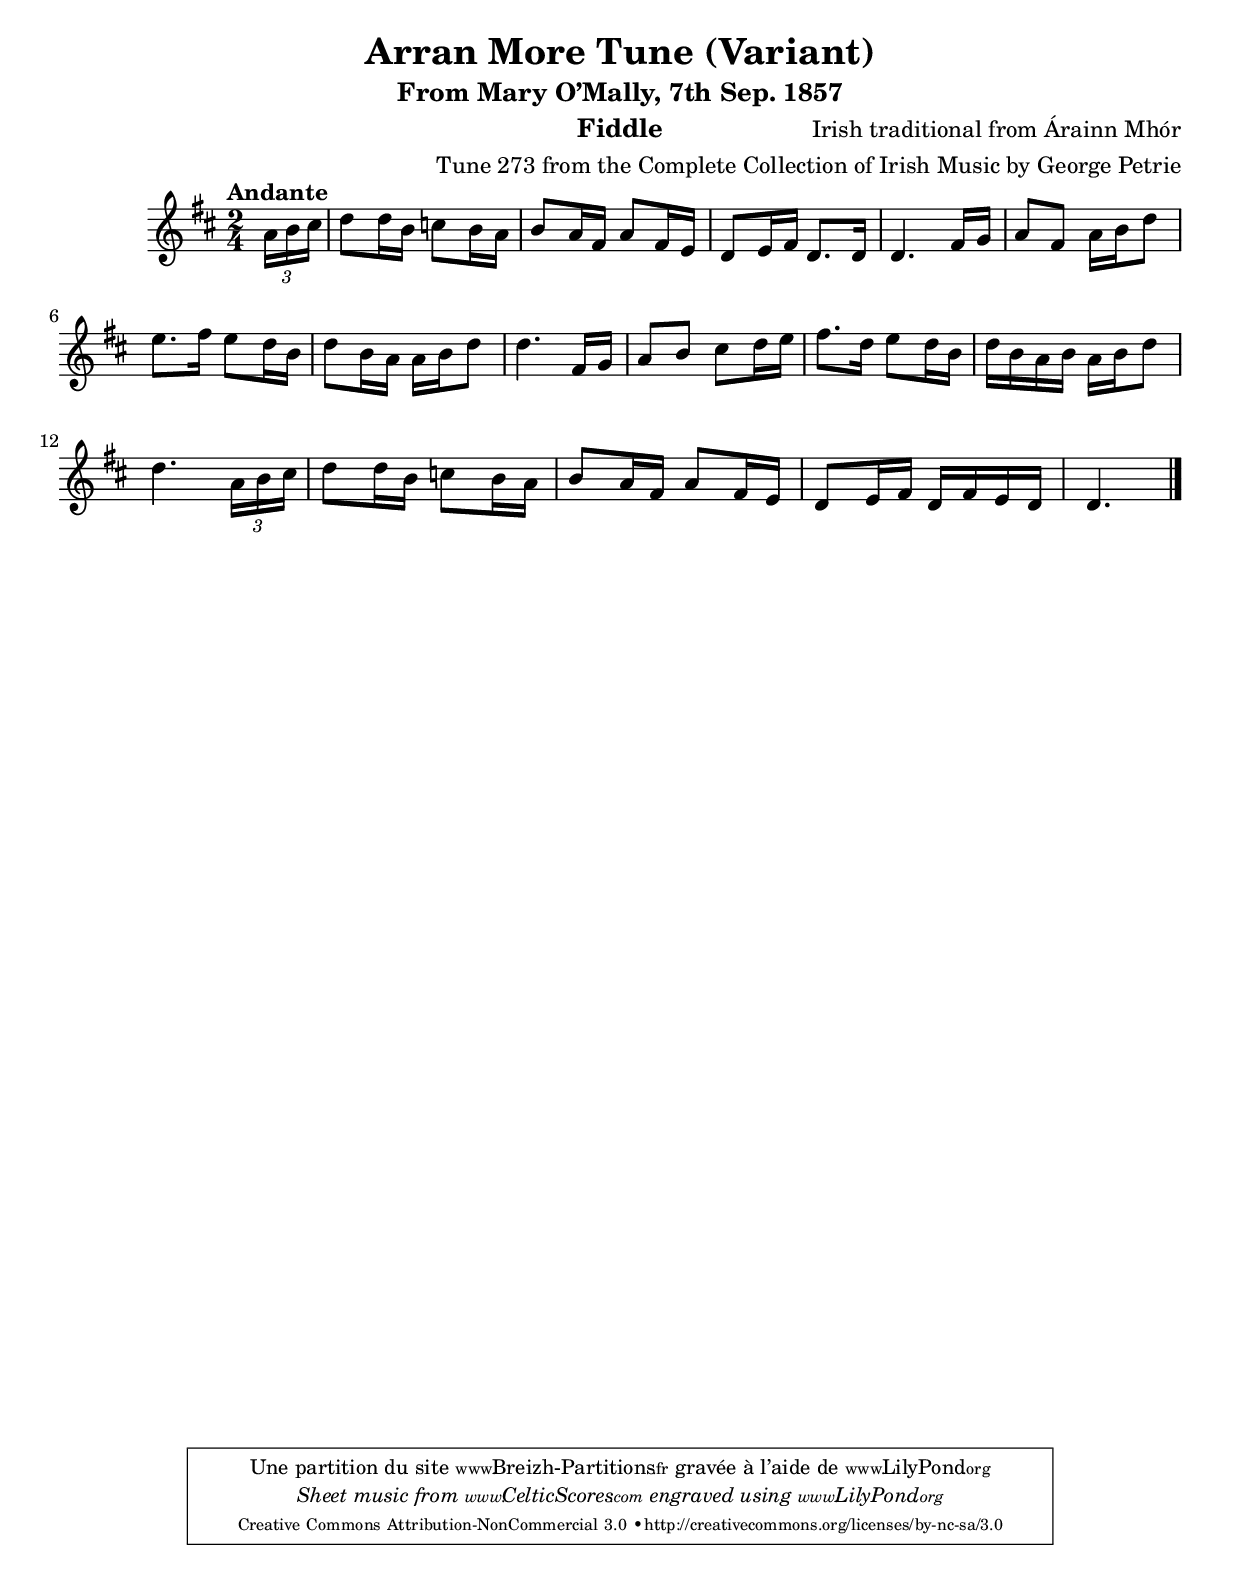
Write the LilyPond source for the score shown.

% Noted by George Petrie, LL.D., R.H.A. (1789−1866)
% Edited from the original manuscripts by Charles Villiers Standford (1902)
% Transcripted by Breizh Partitions (2012)

\version "2.12.3"

\paper {
	top-margin = 2 \cm
	bottom-margin = 2 \cm
}

\header {
title = "Arran More Tune (Variant)"
subtitle = "From Mary O’Mally, 7th Sep. 1857"
arranger = "Tune 273 from the Complete Collection of Irish Music by George Petrie"
instrument = "Fiddle"
composer = "Irish traditional from Árainn Mhór"
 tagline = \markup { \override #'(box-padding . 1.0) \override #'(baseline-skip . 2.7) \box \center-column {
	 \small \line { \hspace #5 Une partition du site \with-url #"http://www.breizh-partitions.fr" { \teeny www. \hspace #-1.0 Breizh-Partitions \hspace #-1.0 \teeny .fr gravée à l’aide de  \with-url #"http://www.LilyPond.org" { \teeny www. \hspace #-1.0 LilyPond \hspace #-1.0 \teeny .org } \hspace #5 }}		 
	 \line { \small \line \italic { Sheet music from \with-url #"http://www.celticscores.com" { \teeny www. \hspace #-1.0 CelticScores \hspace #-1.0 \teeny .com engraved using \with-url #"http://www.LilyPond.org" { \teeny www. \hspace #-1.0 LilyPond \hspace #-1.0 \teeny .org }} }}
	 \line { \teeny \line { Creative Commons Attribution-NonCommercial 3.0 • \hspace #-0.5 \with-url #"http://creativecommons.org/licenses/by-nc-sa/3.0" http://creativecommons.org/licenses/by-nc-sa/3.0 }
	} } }
}


main = {
% 	\tempo 4. = 50
	\tempo "Andante"
% 	\once \override Score.MetronomeMark #'transparent = ##t

	
	\partial 8 \times 2/3 {a16 b cis'}
	|
	d'8 [ d'16 b] c'8 b16 a
	|
	b8 a16 fis a8 fis16 e
	|
	d8 e16 fis d8. [ d16 ]
	|
	 d4. fis16 g
	|
	
	a8 fis a16 b d'8
	|
	e'8. fis'16 e'8 d'16 b
	|
	d'8 b16 a a b d'8
	|
	d'4. fis16 g
	|

	a8 b cis'8 d'16 e'
	|	
	fis'8. d'16 e'8 d'16 b
	|
	d'16 b a b a b d'8
	|
	d'4. \times 2/3 {a16 b cis'}
	|

	d'8 d'16 b  c'8 b16 a
	|	
	b8 a16 fis a8 fis16 e
	|
	d8 e16 fis d16 [fis e d]
	|
	\partial 4. d 4.
	
	\bar "|."
	
}



\score  {
\new Staff  <<
    \time 2/4  
    \clef "G"
    \key d \major
    \set Staff.midiInstrument = "violin"
	\transpose a a'{
    \main
}
>>

\layout  { }
\midi  { }
}
